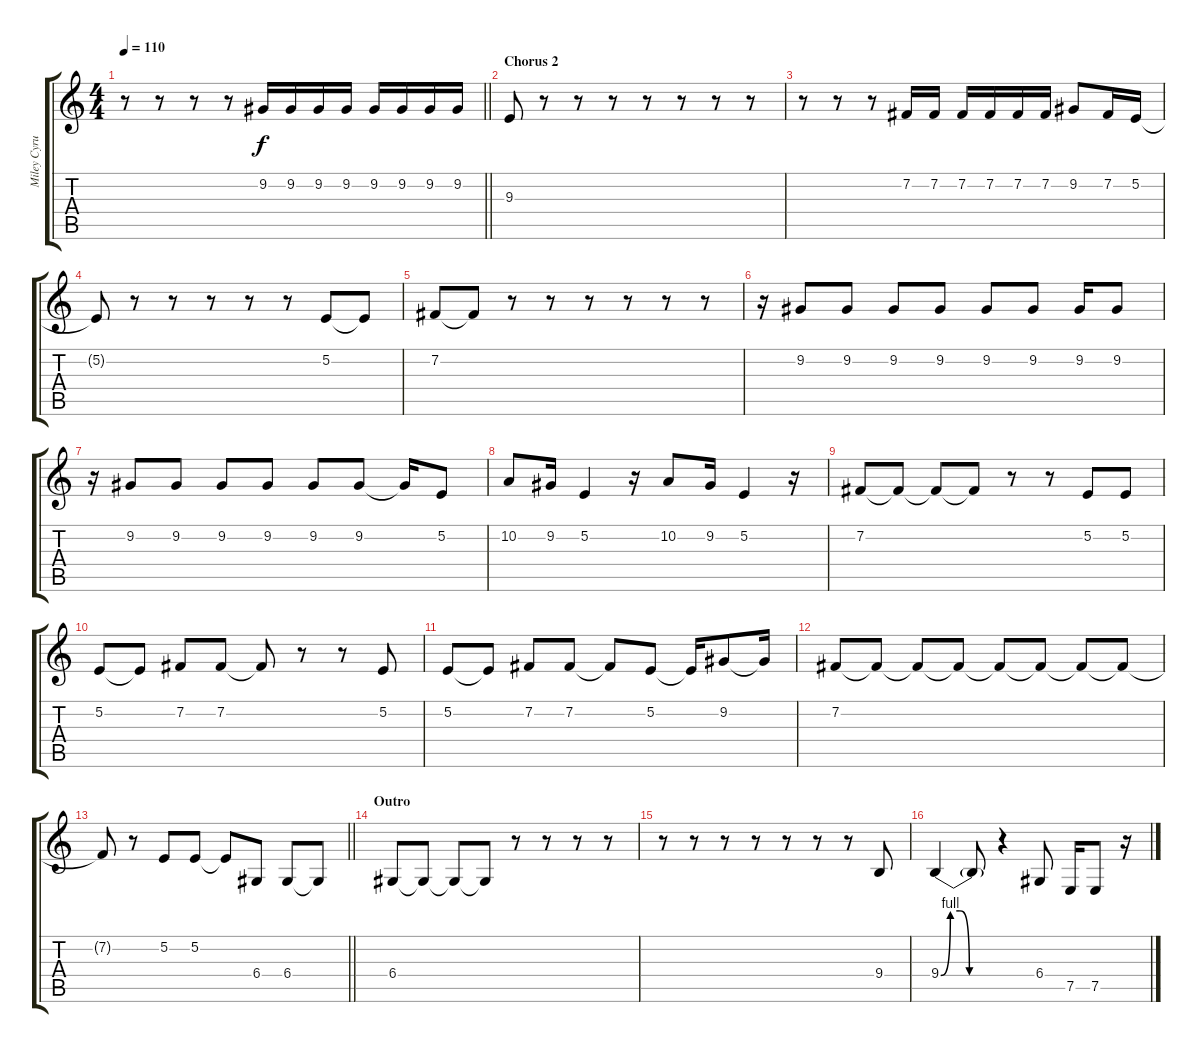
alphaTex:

\track ("Miley Cyrus Vocals" "Miley Cyru") {instrument lead2sawtooth}
\staff {score tabs}
\tuning (E4 B3 G3 D3 A2 E2) {hide}
\ts (4 4)
\tempo 110
\clef g2
\barLineRight lightlight
\ks c
r.8{dy f} r.8 r.8 r.8 9.2.16 9.2.16 9.2.16 9.2.16 9.2.16 9.2.16 9.2.16 9.2.16 |
\section ("" "Chorus 2")
9.3.8 r.8 r.8 r.8 r.8 r.8 r.8 r.8 |
r.8 r.8 r.8 7.2.16 7.2.16 7.2.16 7.2.16 7.2.16 7.2.16 9.2.8 7.2.16 5.2.16 |
5.2{t}.8 r.8 r.8 r.8 r.8 r.8 5.2.8 5.2{t}.8 |
7.2.8 7.2{t}.8 r.8 r.8 r.8 r.8 r.8 r.8 |
r.16 9.2.8 9.2.8 9.2.8 9.2.8 9.2.8 9.2.8 9.2.16 9.2.8 |
r.16 9.2.8 9.2.8 9.2.8 9.2.8 9.2.8 9.2.8 9.2{t}.16 5.2.8 |
10.2.8 9.2.16 5.2.4 r.16 10.2.8 9.2.16 5.2.4 r.16 |
7.2.8 7.2{t}.8 7.2{t}.8 7.2{t}.8 r.8 r.8 5.2.8 5.2.8 |
5.2.8 5.2{t}.8 7.2.8 7.2.8 7.2{t}.8 r.8 r.8 5.2.8 |
5.2.8 5.2{t}.8 7.2.8 7.2.8 7.2{t}.8 5.2.8 5.2{t}.16 9.2.8 9.2{t}.16 |
7.2.8 7.2{t}.8 7.2{t}.8 7.2{t}.8 7.2{t}.8 7.2{t}.8 7.2{t}.8 7.2{t}.8 |
\barLineRight lightlight
7.2{t}.8 r.8 5.2.8 5.2.8 5.2{t}.8 6.4.8 6.4.8 6.4{t}.8 |
\section ("" "Outro")
6.4.8 6.4{t}.8 6.4{t}.8 6.4{t}.8 r.8 r.8 r.8 r.8 |
r.8 r.8 r.8 r.8 r.8 r.8 r.8 9.4.8 |
9.4{be (custom 0 0 10 4 20 4 30 0 60 0)}.4 9.4{t}.8 r.4 6.4.8 7.5.16 7.5.8 r.16
